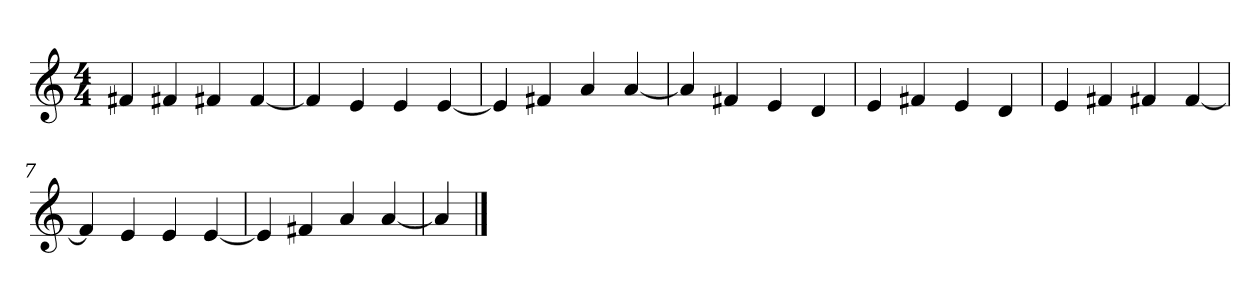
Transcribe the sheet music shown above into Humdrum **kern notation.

**kern
*part1
*staff1
*clefG2
*M4/4
*MM120
=1
4f#X
4f#X
4f#X
[4f#
=2
4f#]
4e
4e
[4e
=3
4e]
4f#X
4a
[4a
=4
4a]
4f#X
4e
4d
=5
4e
4f#X
4e
4d
=6
4e
4f#X
4f#X
[4f#
=7
4f#]
4e
4e
[4e
=8
4e]
4f#X
4a
[4a
=9
4a]
==
*-
